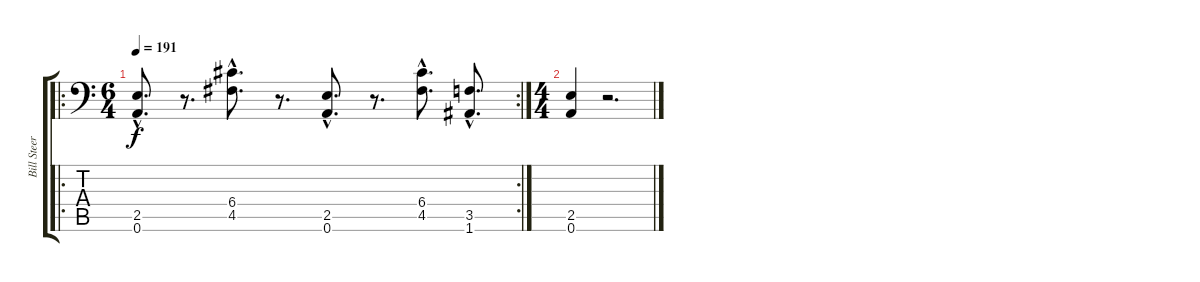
\track ("Bill Steer" "Bill Steer") {instrument distortionguitar}
\staff {score tabs}
\tuning (A3 E3 C3 G2 D2 A1) {hide}
\ro
\rc 2
\ts (6 4)
\tempo 191
\clef f4
\ks c
(2.5{hac} 0.6{hac}).8{d dy f} r.8{d} (6.4{hac} 4.5{hac}).8{d} r.8{d} (2.5{hac} 0.6{hac}).8{d} r.8{d} (6.4{hac} 4.5{hac}).8{d} (3.5{hac} 1.6{hac}).8{d} |
\ts (4 4)
(2.5 0.6).4 r.2{d}
